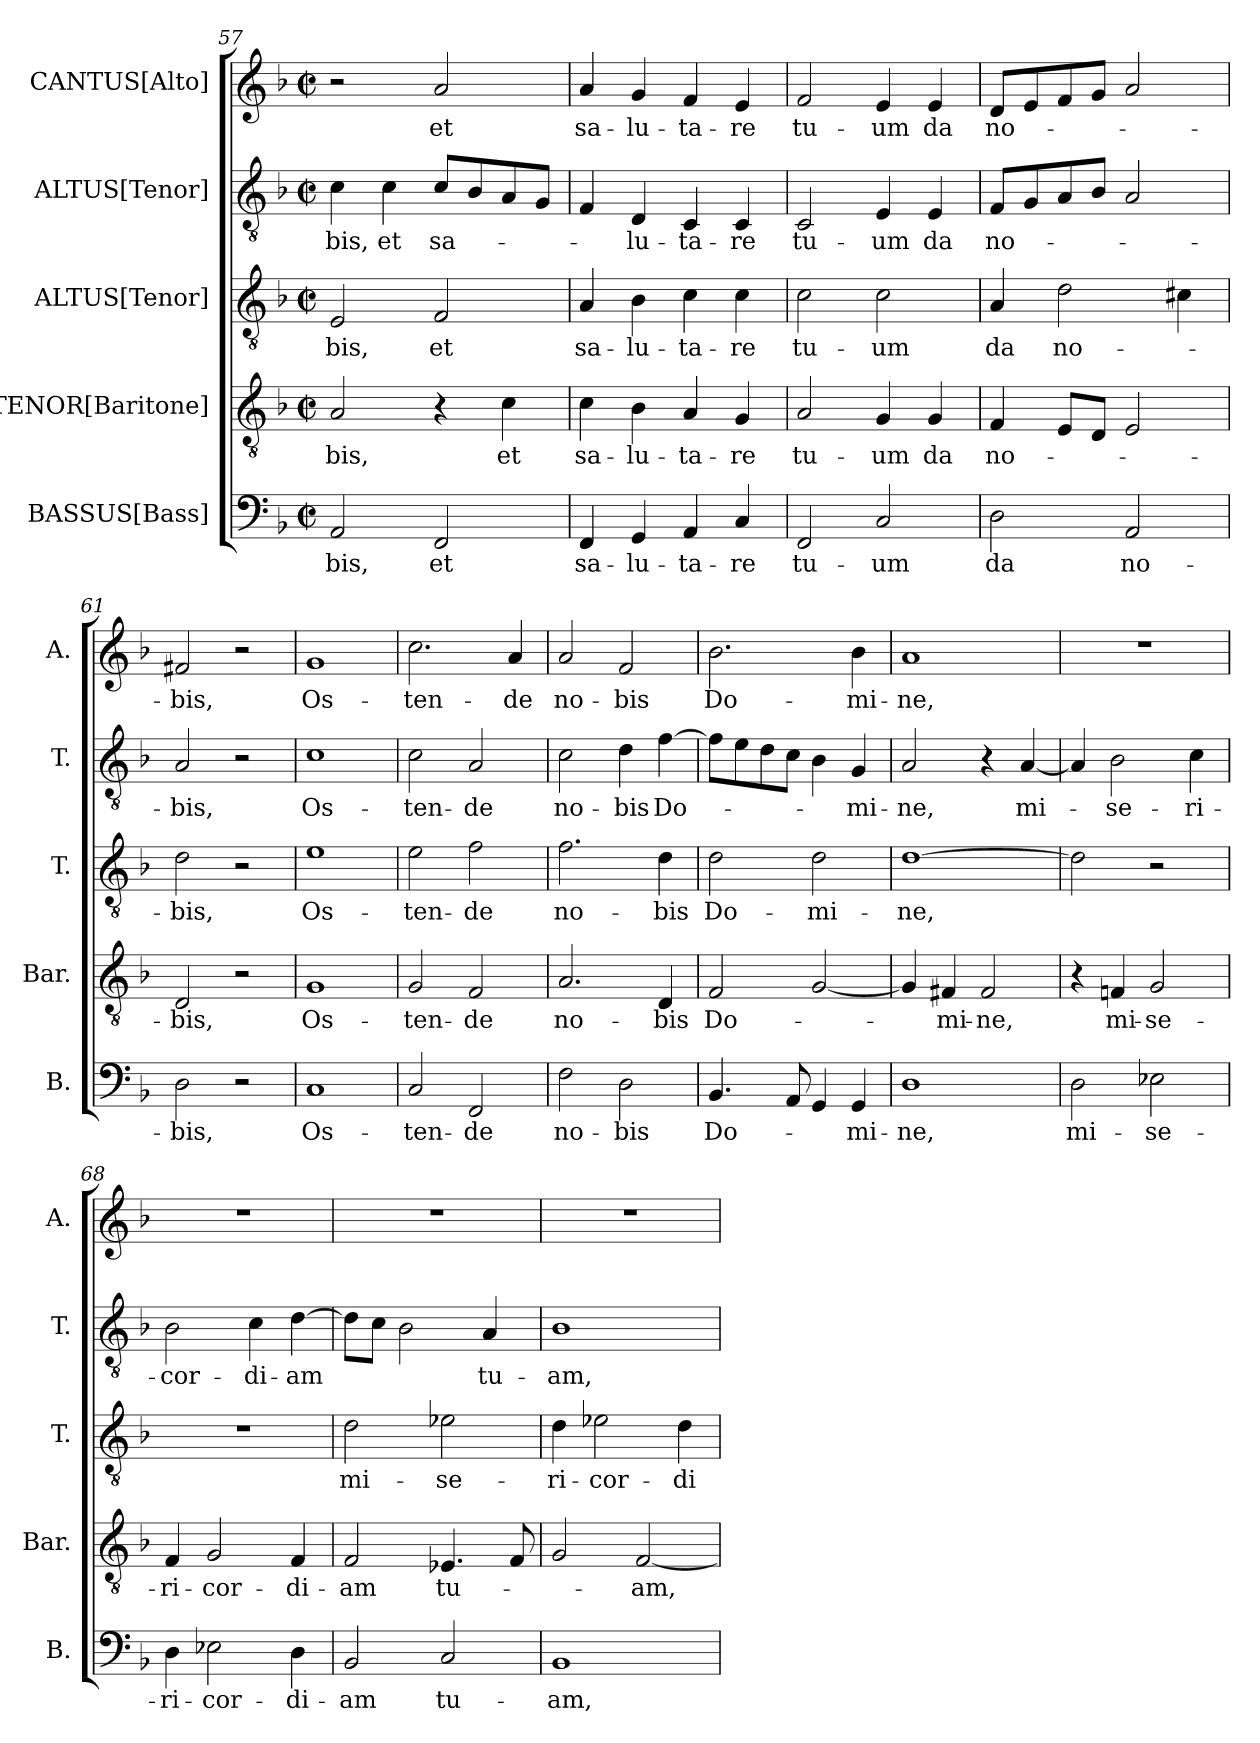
**kern	**text	**kern	**text	**kern	**text	**kern	**text	**kern	**text
*part5	*part5	*part4	*part4	*part3	*part3	*part2	*part2	*part1	*part1
*staff5	*staff5	*staff4	*staff4	*staff3	*staff3	*staff2	*staff2	*staff1	*staff1
*I"BASSUS[Bass]	*	*I"TENOR[Baritone]	*	*I"ALTUS[Tenor]	*	*I"ALTUS[Tenor]	*	*I"CANTUS[Alto]	*
*I'B.	*	*I'Bar.	*	*I'T.	*	*I'T.	*	*I'A.	*
*clefF4	*	*clefGv2	*	*clefGv2	*	*clefGv2	*	*clefG2	*
*	*	*ITrd7c12	*	*ITrd7c12	*	*ITrd7c12	*	*	*
*k[b-]	*	*k[b-]	*	*k[b-]	*	*k[b-]	*	*k[b-]	*
*F:	*	*F:	*	*F:	*	*F:	*	*F:	*
*M2/2	*	*M2/2	*	*M2/2	*	*M2/2	*	*M2/2	*
*met(c|)	*	*met(c|)	*	*met(c|)	*	*met(c|)	*	*met(c|)	*
=57	=57	=57	=57	=57	=57	=57	=57	=57	=57
!	!LO:LY:b	!	!LO:LY:b	!	!LO:LY:b	!	!LO:LY:b	!	!
2AA/	-bis,	2AA/	-bis,	2EE/	-bis,	4C\	-bis,	2r	.
!	!	!	!	!	!	!	!LO:LY:b	!	!
.	.	.	.	.	.	4C\	et	.	.
!	!LO:LY:b	!	!	!	!LO:LY:b	!	!LO:LY:b	!	!LO:LY:b
2FF/	et	4r	.	2FF/	et	8C/L	sa-	2a/	et
.	.	.	.	.	.	8BB-/	.	.	.
!	!	!	!LO:LY:b	!	!	!	!	!	!
.	.	4C\	et	.	.	8AA/	.	.	.
.	.	.	.	.	.	8GG/J	.	.	.
=58	=58	=58	=58	=58	=58	=58	=58	=58	=58
!	!LO:LY:b	!	!LO:LY:b	!	!LO:LY:b	!	!	!	!LO:LY:b
4FF/	sa-	4C\	sa-	4AA/	sa-	4FF/	.	4a/	sa-
!	!LO:LY:b	!	!LO:LY:b	!	!LO:LY:b	!	!LO:LY:b	!	!LO:LY:b
4GG/	-lu-	4BB-\	-lu-	4BB-\	-lu-	4DD/	-lu-	4g/	-lu-
!	!LO:LY:b	!	!LO:LY:b	!	!LO:LY:b	!	!LO:LY:b	!	!LO:LY:b
4AA/	-ta-	4AA/	-ta-	4C\	-ta-	4CC/	-ta-	4f/	-ta-
!	!LO:LY:b	!	!LO:LY:b	!	!LO:LY:b	!	!LO:LY:b	!	!LO:LY:b
4C/	-re	4GG/	-re	4C\	-re	4CC/	-re	4e/	-re
=59	=59	=59	=59	=59	=59	=59	=59	=59	=59
!	!LO:LY:b	!	!LO:LY:b	!	!LO:LY:b	!	!LO:LY:b	!	!LO:LY:b
2FF/	tu-	2AA/	tu-	2C\	tu-	2CC/	tu-	2f/	tu-
!	!LO:LY:b	!	!LO:LY:b	!	!LO:LY:b	!	!LO:LY:b	!	!LO:LY:b
2C/	-um	4GG/	-um	2C\	-um	4EE/	-um	4e/	-um
!	!	!	!LO:LY:b	!	!	!	!LO:LY:b	!	!LO:LY:b
.	.	4GG/	da	.	.	4EE/	da	4e/	da
=60	=60	=60	=60	=60	=60	=60	=60	=60	=60
!	!LO:LY:b	!	!LO:LY:b	!	!LO:LY:b	!	!LO:LY:b	!	!LO:LY:b
2D\	da	4FF/	no-	4AA/	da	8FF/L	no-	8d/L	no-
.	.	.	.	.	.	8GG/	.	8e/	.
!	!	!	!	!	!LO:LY:b	!	!	!	!
.	.	8EE/L	.	2D\	no-	8AA/	.	8f/	.
.	.	8DD/J	.	.	.	8BB-/J	.	8g/J	.
!	!LO:LY:b	!	!	!	!	!	!	!	!
2AA/	no-	2EE/	.	.	.	2AA/	.	2a/	.
.	.	.	.	4C#X\	.	.	.	.	.
!!LO:PB:g=z
=61	=61	=61	=61	=61	=61	=61	=61	=61	=61
!	!LO:LY:b	!	!LO:LY:b	!	!LO:LY:b	!	!LO:LY:b	!	!LO:LY:b
2D\	-bis,	2DD/	-bis,	2D\	-bis,	2AA/	-bis,	2f#X/	-bis,
2r	.	2r	.	2r	.	2r	.	2r	.
=62	=62	=62	=62	=62	=62	=62	=62	=62	=62
!	!LO:LY:b	!	!LO:LY:b	!	!LO:LY:b	!	!LO:LY:b	!	!LO:LY:b
1C	Os-	1GG	Os-	1E	Os-	1C	Os-	1g	Os-
=63	=63	=63	=63	=63	=63	=63	=63	=63	=63
!	!LO:LY:b	!	!LO:LY:b	!	!LO:LY:b	!	!LO:LY:b	!	!LO:LY:b
2C/	-ten-	2GG/	-ten-	2E\	-ten-	2C\	-ten-	2.cc\	-ten-
!	!LO:LY:b	!	!LO:LY:b	!	!LO:LY:b	!	!LO:LY:b	!	!
2FF/	-de	2FF/	-de	2F\	-de	2AA/	-de	.	.
!	!	!	!	!	!	!	!	!	!LO:LY:b
.	.	.	.	.	.	.	.	4a/	-de
=64	=64	=64	=64	=64	=64	=64	=64	=64	=64
!	!LO:LY:b	!	!LO:LY:b	!	!LO:LY:b	!	!LO:LY:b	!	!LO:LY:b
2F\	no-	2.AA/	no-	2.F\	no-	2C\	no-	2a/	no-
!	!LO:LY:b	!	!	!	!	!	!LO:LY:b	!	!LO:LY:b
2D\	-bis	.	.	.	.	4D\	-bis	2f/	-bis
!	!	!	!LO:LY:b	!	!LO:LY:b	!	!LO:LY:b	!	!
.	.	4DD/	-bis	4D\	-bis	[>4F\	Do-	.	.
=65	=65	=65	=65	=65	=65	=65	=65	=65	=65
!	!LO:LY:b	!	!LO:LY:b	!	!LO:LY:b	!	!	!	!LO:LY:b
4.BB-/	Do-	2FF/	Do-	2D\	Do-	8F\L]	.	2.b-\	Do-
.	.	.	.	.	.	8E\	.	.	.
.	.	.	.	.	.	8D\	.	.	.
8AA/	.	.	.	.	.	8C\J	.	.	.
!	!	!	!	!	!LO:LY:b	!	!	!	!
4GG/	.	[<2GG/	.	2D\	-mi-	4BB-\	.	.	.
!	!LO:LY:b	!	!	!	!	!	!LO:LY:b	!	!LO:LY:b
4GG/	-mi-	.	.	.	.	4GG/	-mi-	4b-\	-mi-
=66	=66	=66	=66	=66	=66	=66	=66	=66	=66
!	!LO:LY:b	!	!	!	!LO:LY:b	!	!LO:LY:b	!	!LO:LY:b
1D	-ne,	4GG/]	.	[>1D	-ne,	2AA/	-ne,	1a	-ne,
!	!	!	!LO:LY:b	!	!	!	!	!	!
.	.	4FF#X/	-mi-	.	.	.	.	.	.
!	!	!	!LO:LY:b	!	!	!	!	!	!
.	.	2FF#/	-ne,	.	.	4r	.	.	.
!	!	!	!	!	!	!	!LO:LY:b	!	!
.	.	.	.	.	.	[<4AA/	mi-	.	.
=67	=67	=67	=67	=67	=67	=67	=67	=67	=67
!	!LO:LY:b	!	!	!	!	!	!	!	!
2D\	mi-	4r	.	2D\]	.	4AA/]	.	1r	.
!	!	!	!LO:LY:b	!	!	!	!LO:LY:b	!	!
.	.	4FFn/	mi-	.	.	2BB-\	-se-	.	.
!	!LO:LY:b	!	!LO:LY:b	!	!	!	!	!	!
2E-X\	-se-	2GG/	-se-	2r	.	.	.	.	.
!	!	!	!	!	!	!	!LO:LY:b	!	!
.	.	.	.	.	.	4C\	-ri-	.	.
=68	=68	=68	=68	=68	=68	=68	=68	=68	=68
!	!LO:LY:b	!	!LO:LY:b	!	!	!	!LO:LY:b	!	!
4D\	-ri-	4FF/	-ri-	1r	.	2BB-\	-cor-	1r	.
!	!LO:LY:b	!	!LO:LY:b	!	!	!	!	!	!
2E-X\	-cor-	2GG/	-cor-	.	.	.	.	.	.
!	!	!	!	!	!	!	!LO:LY:b	!	!
.	.	.	.	.	.	4C\	-di-	.	.
!	!LO:LY:b	!	!LO:LY:b	!	!	!	!LO:LY:b	!	!
4D\	-di-	4FF/	-di-	.	.	[>4D\	-am	.	.
=69	=69	=69	=69	=69	=69	=69	=69	=69	=69
!	!LO:LY:b	!	!LO:LY:b	!	!LO:LY:b	!	!	!	!
2BB-/	-am	2FF/	-am	2D\	mi-	8D\L]	.	1r	.
.	.	.	.	.	.	8C\J	.	.	.
.	.	.	.	.	.	2BB-\	.	.	.
!	!LO:LY:b	!	!LO:LY:b	!	!LO:LY:b	!	!	!	!
2C/	tu-	4.EE-X/	tu-	2E-X\	-se-	.	.	.	.
!	!	!	!	!	!	!	!LO:LY:b	!	!
.	.	.	.	.	.	4AA/	tu-	.	.
.	.	8FF/	.	.	.	.	.	.	.
!!LO:LB:g=z
=70	=70	=70	=70	=70	=70	=70	=70	=70	=70
!	!LO:LY:b	!	!	!	!LO:LY:b	!	!LO:LY:b	!	!
1BB-	-am,	2GG/	.	4D\	-ri-	1BB-	-am,	1r	.
!	!	!	!	!	!LO:LY:b	!	!	!	!
.	.	.	.	2E-X\	-cor-	.	.	.	.
!	!	!	!LO:LY:b	!	!	!	!	!	!
.	.	[<2FF/	-am,	.	.	.	.	.	.
!	!	!	!	!	!LO:LY:b	!	!	!	!
.	.	.	.	4D\	-di-	.	.	.	.
=	=	=	=	=	=	=	=	=	=
*-	*-	*-	*-	*-	*-	*-	*-	*-	*-
